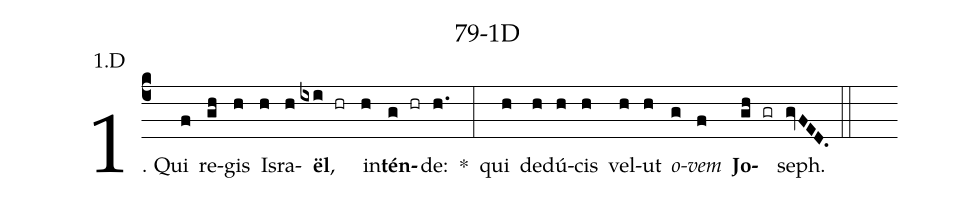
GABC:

name: 79-1D;
annotation: 1.D;
%%
(c4)1. Qui(f) re(gh)gis(h) Is(h)ra(h)<b>ël</b>,(ixi hr) in(h)<b>tén</b>(g hr)de:(h.) *(:) qui(h) de(h)dú(h)cis(h) vel(h)ut(h) <i>o</i>(g)<i>vem</i>(f) <b>Jo</b>(gh gr)seph.(gvFED.) (::)
